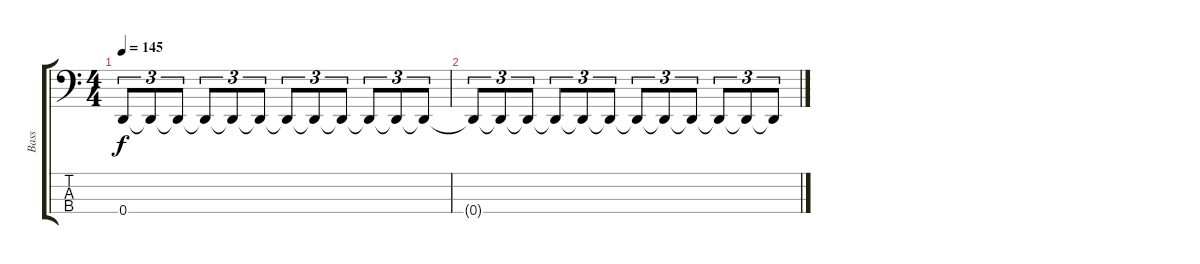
\track ("Bass" "Bass") {instrument electricbassfinger}
\staff {score tabs}
\tuning (F2 C2 G1 D1) {hide}
\ts (4 4)
\tempo 145
\clef f4
\ks c
0.4{t}.8{tu (3 2) dy f} 0.4{t}.8{tu (3 2)} 0.4{t}.8{tu (3 2)} 0.4{t}.8{tu (3 2)} 0.4{t}.8{tu (3 2)} 0.4{t}.8{tu (3 2)} 0.4{t}.8{tu (3 2)} 0.4{t}.8{tu (3 2)} 0.4{t}.8{tu (3 2)} 0.4{t}.8{tu (3 2)} 0.4{t}.8{tu (3 2)} 0.4{t}.8{tu (3 2)} |
0.4{t}.8{tu (3 2)} 0.4{t}.8{tu (3 2)} 0.4{t}.8{tu (3 2)} 0.4{t}.8{tu (3 2)} 0.4{t}.8{tu (3 2)} 0.4{t}.8{tu (3 2)} 0.4{t}.8{tu (3 2)} 0.4{t}.8{tu (3 2)} 0.4{t}.8{tu (3 2)} 0.4{t}.8{tu (3 2)} 0.4{t}.8{tu (3 2)} 0.4{t}.8{tu (3 2)}
